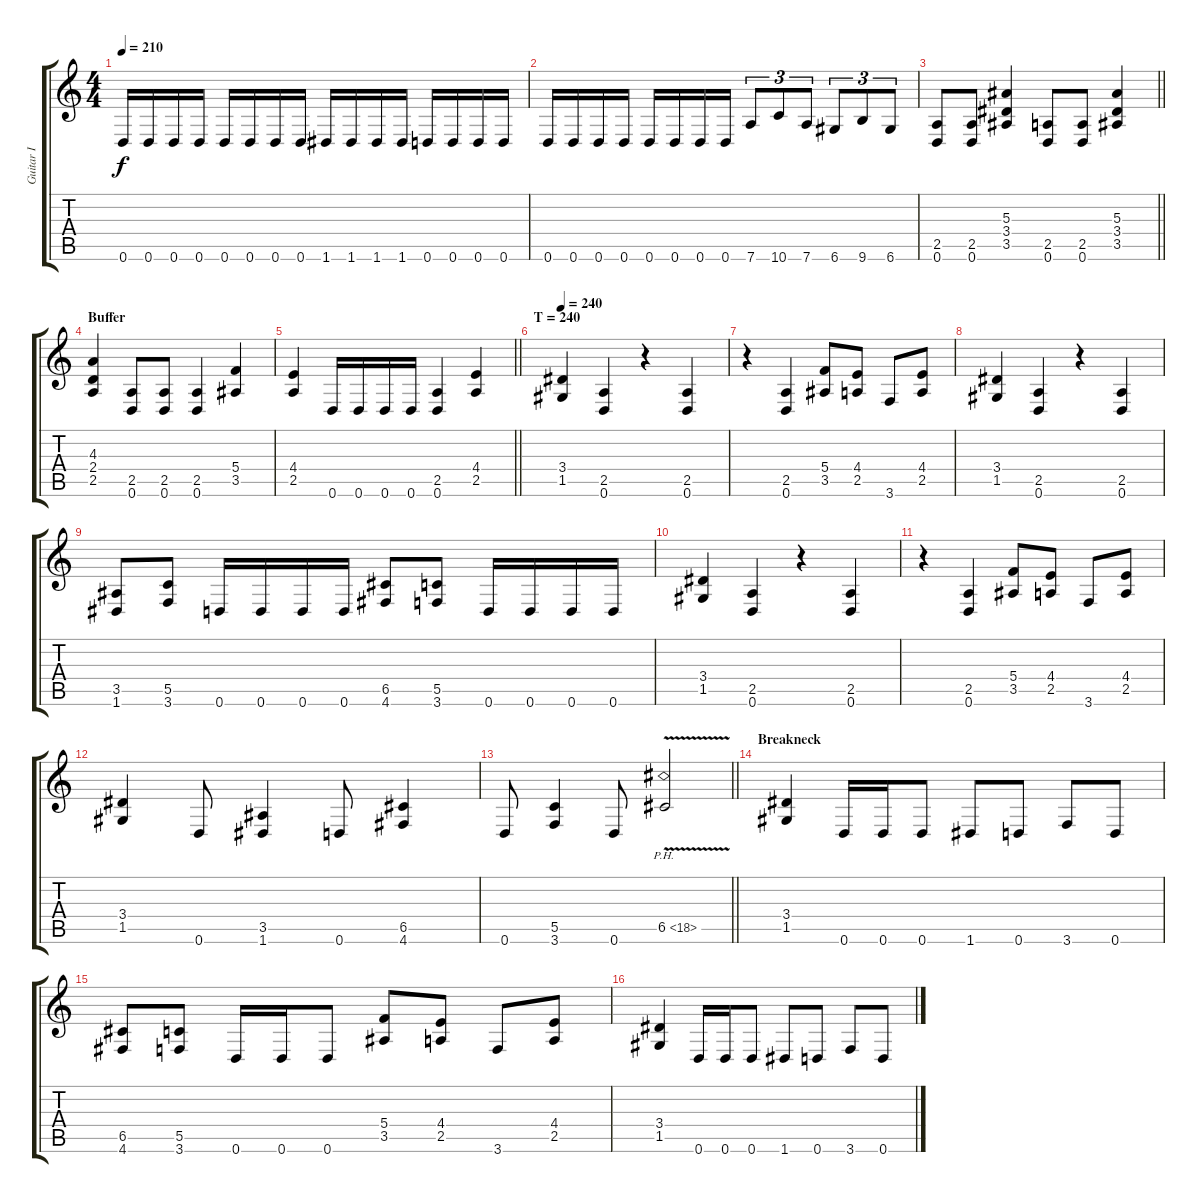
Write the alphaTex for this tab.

\track ("Guitar I" "Guitar I") {instrument distortionguitar}
\staff {score tabs}
\tuning (D4 A3 F3 C3 G2 D2) {hide}
\ts (4 4)
\tempo 210
\clef g2
\ks c
0.6.16{dy f} 0.6.16 0.6.16 0.6.16 0.6.16 0.6.16 0.6.16 0.6.16 1.6.16 1.6.16 1.6.16 1.6.16 0.6.16 0.6.16 0.6.16 0.6.16 |
0.6.16 0.6.16 0.6.16 0.6.16 0.6.16 0.6.16 0.6.16 0.6.16 7.6.8{tu (3 2)} 10.6.8{tu (3 2)} 7.6.8{tu (3 2)} 6.6.8{tu (3 2)} 9.6.8{tu (3 2)} 6.6.8{tu (3 2)} |
\barLineRight lightlight
(2.5 0.6).8 (2.5 0.6).8 (5.3 3.4 3.5).4 (2.5 0.6).8 (2.5 0.6).8 (5.3 3.4 3.5).4 |
\section ("" "Buffer")
(4.3 2.4 2.5).4 (2.5 0.6).8 (2.5 0.6).8 (2.5 0.6).4 (5.4 3.5).4 |
\barLineRight lightlight
(4.4 2.5).4 0.6.16 0.6.16 0.6.16 0.6.16 (2.5 0.6).4 (4.4 2.5).4 |
\section ("" "T = 240")
\tempo 240
(3.4 1.5).4 (2.5 0.6).4 r.4 (2.5 0.6).4 |
r.4 (2.5 0.6).4 (5.4 3.5).8 (4.4 2.5).8 3.6.8 (4.4 2.5).8 |
(3.4 1.5).4 (2.5 0.6).4 r.4 (2.5 0.6).4 |
(3.5 1.6).8 (5.5 3.6).8 0.6.16 0.6.16 0.6.16 0.6.16 (6.5 4.6).8 (5.5 3.6).8 0.6.16 0.6.16 0.6.16 0.6.16 |
(3.4 1.5).4 (2.5 0.6).4 r.4 (2.5 0.6).4 |
r.4 (2.5 0.6).4 (5.4 3.5).8 (4.4 2.5).8 3.6.8 (4.4 2.5).8 |
(3.4 1.5).4 0.6.8 (3.5 1.6).4 0.6.8 (6.5 4.6).4 |
\barLineRight lightlight
0.6.8 (5.5 3.6).4 0.6.8 6.5{ph 12 v}.2 |
\section ("" "Breakneck")
(3.4 1.5).4 0.6.16 0.6.16 0.6.8 1.6.8 0.6.8 3.6.8 0.6.8 |
(6.5 4.6).8 (5.5 3.6).8 0.6.16 0.6.16 0.6.8 (5.4 3.5).8 (4.4 2.5).8 3.6.8 (4.4 2.5).8 |
(3.4 1.5).4 0.6.16 0.6.16 0.6.8 1.6.8 0.6.8 3.6.8 0.6.8
